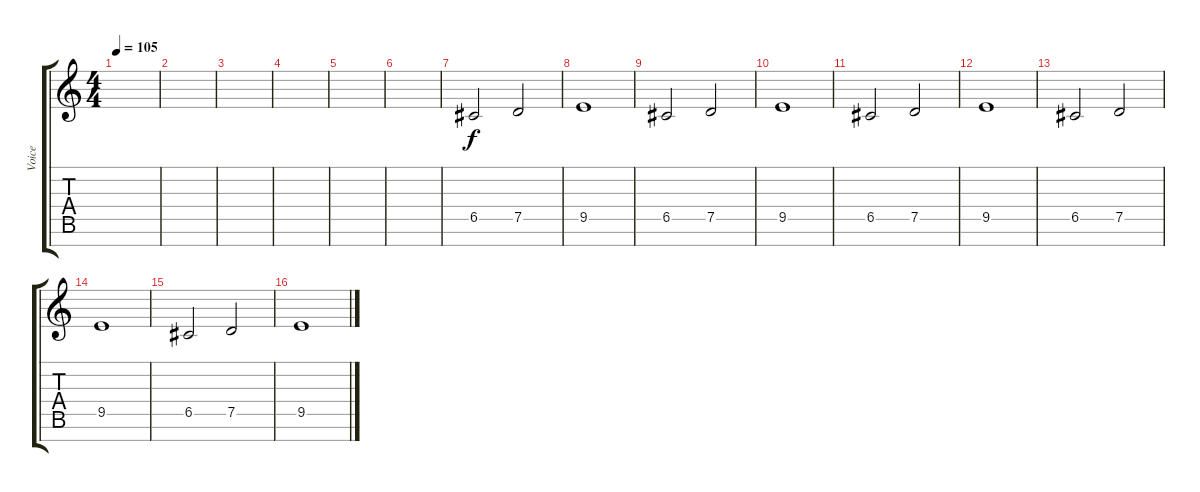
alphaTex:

\track ("Voice" "Voice") {instrument choiraahs}
\staff {score tabs}
\tuning (D5 A4 F4 C4 G3 D3 A2) {hide}
\ts (4 4)
\tempo 105
\clef g2
\ks c
|
|
|
|
|
|
6.5.2 7.5.2 |
9.5.1 |
6.5.2 7.5.2 |
9.5.1 |
6.5.2 7.5.2 |
9.5.1 |
6.5.2 7.5.2 |
9.5.1 |
6.5.2 7.5.2 |
9.5.1
